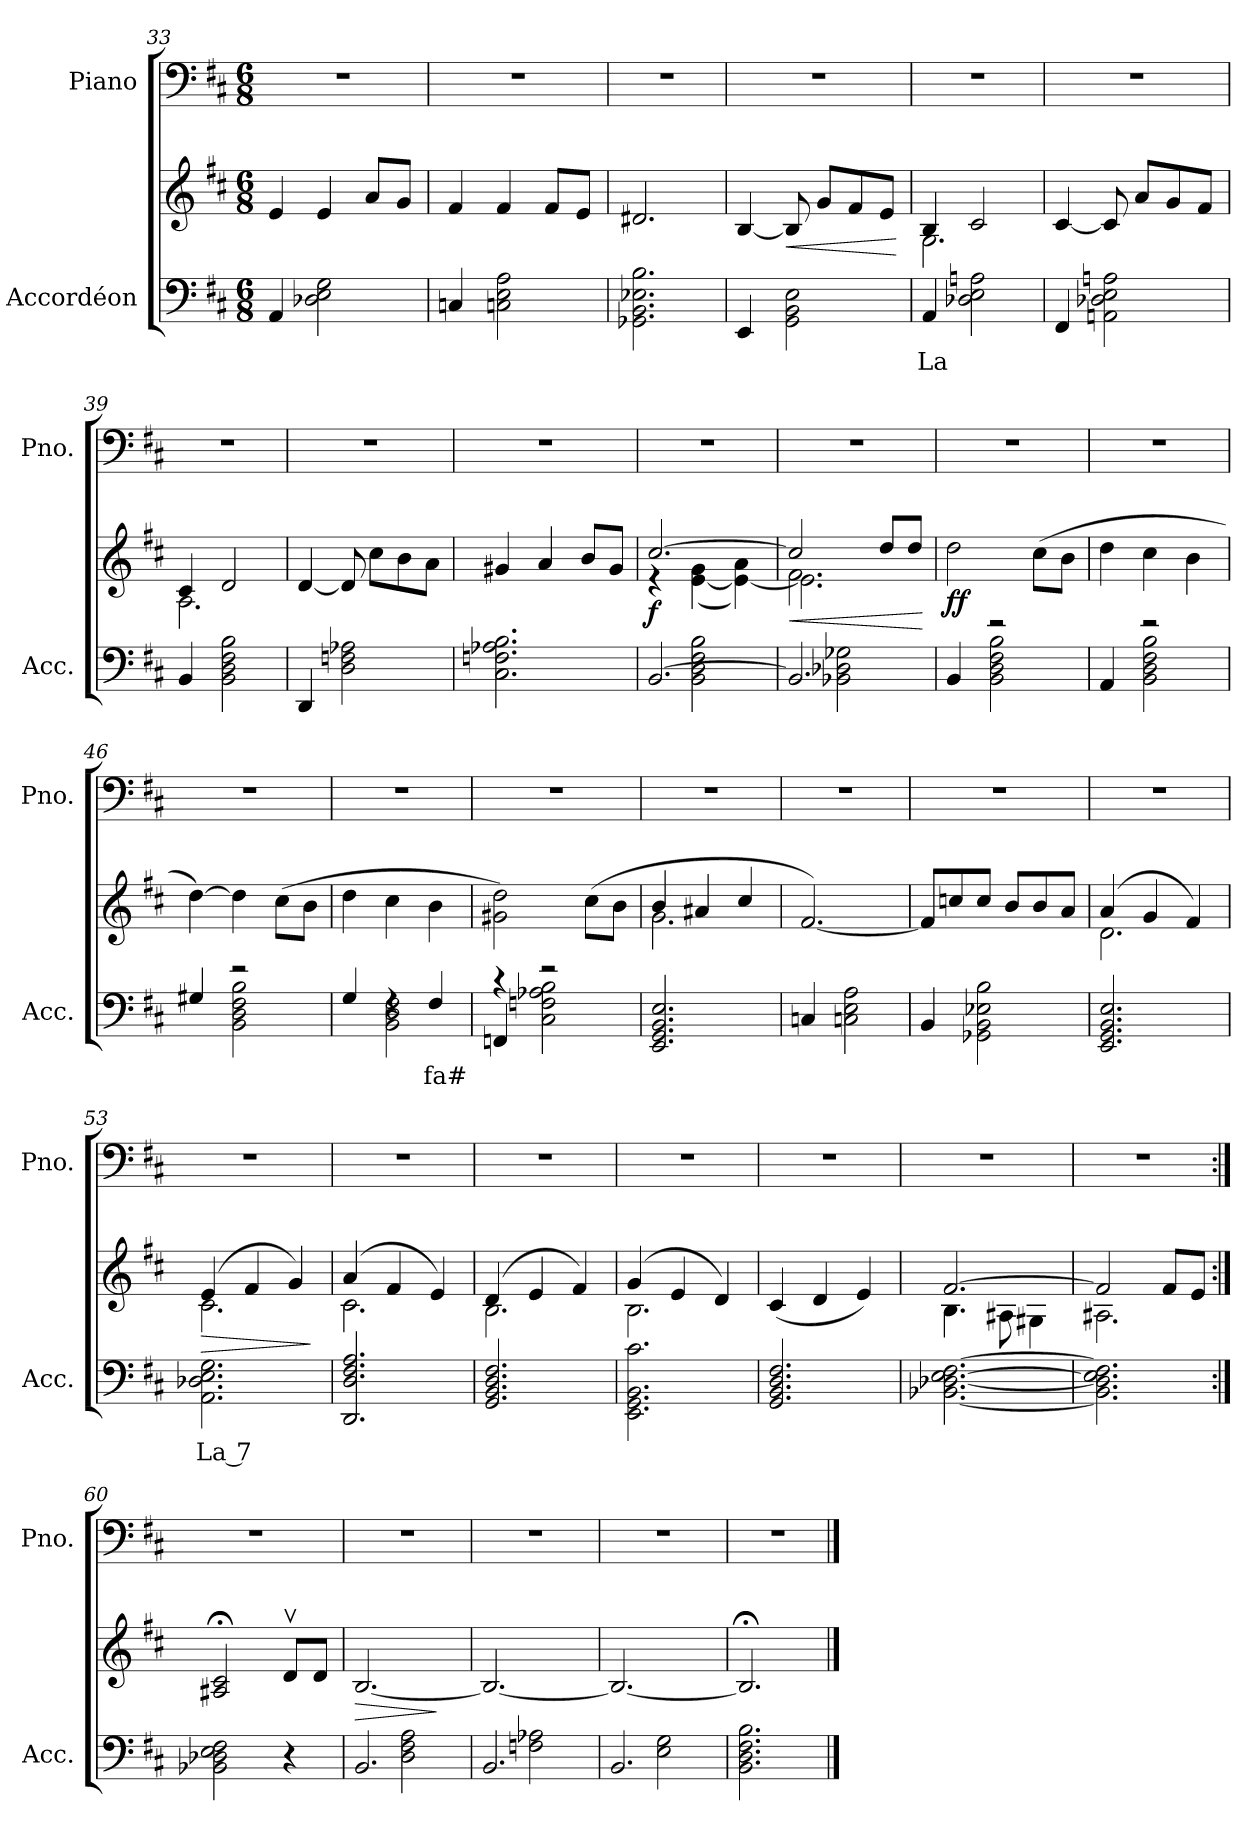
**kern	**text	**kern	**dynam	**kern
*part2	*part2	*part2	*part2	*part1
*staff3	*staff3	*staff2	*staff2/3	*staff1
*I"Accordéon	*	*	*	*I"Piano
*I'Acc.	*	*	*	*I'Pno.
*clefF4	*	*clefG2	*	*clefF4
*k[f#c#]	*	*k[f#c#]	*	*k[f#c#]
*M6/8	*	*M6/8	*	*M6/8
=33	=33	=33	=33	=33
4AA/	.	4e/	.	2.r
2D-X\ 2E\ 2G\	.	4e/	.	.
.	.	8a/L	.	.
.	.	8g/J	.	.
=34	=34	=34	=34	=34
4Cn/	.	4f#/	.	2.r
2Cn\ 2E\ 2A\	.	4f#/	.	.
.	.	8f#/L	.	.
.	.	8e/J	.	.
=35	=35	=35	=35	=35
2.GG-X\ 2.BB\ 2.E-X\ 2.B\	.	2.d#X/	.	2.r
=36	=36	=36	=36	=36
4EE/	.	[4B/	.	2.r
!	!	!	!LO:HP:b	!
2GG\ 2BB\ 2E\	.	8B/]	<	.
.	.	8g/L	.	.
.	.	8f#/	.	.
.	.	8e/J	.	.
.	.	.	[	.
=37	=37	=37	=37	=37
*	*	*^	*	*
4AA/	La	4B/	2.G\	.	2.r
2D-X\ 2E\ 2An\	.	2c#/	.	.	.
*	*	*v	*v	*	*
!!LO:LB:g=z
=38	=38	=38	=38	=38
4FF#/	.	[4c#/	.	2.r
2AAn\ 2D-X\ 2E\ 2An\	.	8c#/]	.	.
.	.	8a/L	.	.
.	.	8g/	.	.
.	.	8f#/J	.	.
=39	=39	=39	=39	=39
*	*	*^	*	*
4BB/	.	4c#/	2.A\	.	2.r
2BB\ 2D\ 2F#\ 2B\	.	2d/	.	.	.
*	*	*v	*v	*	*
=40	=40	=40	=40	=40
4DD/	.	[4d/	.	2.r
2D\ 2Fn\ 2A-X\	.	8d/]	.	.
.	.	8cc#\L	.	.
.	.	8b\	.	.
.	.	8a\J	.	.
=41	=41	=41	=41	=41
2.C#\ 2.Fn\ 2.A-X\ 2.B\	.	4g#X/	.	2.r
.	.	4a/	.	.
.	.	8b/L	.	.
.	.	8g#/J	.	.
=42	=42	=42	=42	=42
*^	*	*^	*	*
!	!	!	!	!	!LO:DY:b	!
[2.BB/	4ryy	.	[2.cc#/	4r	f	2.r
.	2BB\ 2D\ 2F#\ 2B\	.	.	([4e\ 4g\	.	.
.	.	.	.	4e\_ 4a\)	.	.
=43	=43	=43	=43	=43	=43	=43
!	!	!	!	!	!LO:HP:b	!
*	*	*	*	*^	*	*
2.BB/]	4ryy	.	2cc#/]	2.f#\	2.e\]	<	2.r
.	2BB-X\ 2D-X\ 2G-X\	.	.	.	.	.	.
.	.	.	8dd/L	.	.	.	.
.	.	.	8dd/J	.	.	.	.
*v	*v	*	*	*	*	*	*
*	*	*v	*v	*v	*	*
.	.	.	[	.
!!LO:LB:g=z
=44	=44	=44	=44	=44
*^	*	*	*	*
!	!	!	!	!LO:DY:b	!
4BB/	4ryy	.	2dd\	ff	2.r
2r	2BB\ 2D\ 2F#\ 2B\	.	.	.	.
.	.	.	(8cc#\L	.	.
.	.	.	8b\J	.	.
=45	=45	=45	=45	=45	=45
4AA/	4ryy	.	4dd\	.	2.r
2r	2BB\ 2D\ 2F#\ 2B\	.	4cc#\	.	.
.	.	.	4b\	.	.
=46	=46	=46	=46	=46	=46
4G#X/	4ryy	.	[4dd\)	.	2.r
2r	2BB\ 2D\ 2F#\ 2B\	.	4dd\]	.	.
.	.	.	(8cc#\L	.	.
.	.	.	8b\J	.	.
=47	=47	=47	=47	=47	=47
4G/	4ryy	.	4dd\	.	2.r
4rF	2BB\ 2D\ 2F#\	.	4cc#\	.	.
4F#/	.	fa#	4b\	.	.
=48	=48	=48	=48	=48	=48
4FFn/	4rc	.	2g#X\ 2dd\)	.	2.r
2r	2C#\ 2Fn\ 2A-X\ 2B\	.	.	.	.
.	.	.	(8cc#\L	.	.
.	.	.	8b\J	.	.
*v	*v	*	*	*	*
!!LO:LB:g=z
=49	=49	=49	=49	=49
*	*	*^	*	*
2.EE/ 2.GG/ 2.BB/ 2.E/	.	4b/	2.g\	.	2.r
.	.	4a#X/	.	.	.
.	.	4cc#/	.	.	.
*	*	*v	*v	*	*
=50	=50	=50	=50	=50
4Cn/	.	[2.f#/)	.	2.r
2Cn\ 2E\ 2A\	.	.	.	.
=51	=51	=51	=51	=51
4BB/	.	8f#/L]	.	2.r
.	.	8ccn/	.	.
2GG-X\ 2BB\ 2E-X\ 2B\	.	8cc/J	.	.
.	.	8b/L	.	.
.	.	8b/	.	.
.	.	8a/J	.	.
=52	=52	=52	=52	=52
*	*	*^	*	*
2.EE/ 2.GG/ 2.BB/ 2.E/	.	(4a/	2.d\	.	2.r
.	.	4g/	.	.	.
.	.	4f#/)	.	.	.
=53	=53	=53	=53	=53	=53
!	!	!	!	!LO:HP:b	!
2.AA\ 2.D-X\ 2.E\ 2.G\	La 7	(4e/	2.c#\	>	2.r
.	.	4f#/	.	.	.
.	.	4g/)	.	.	.
*	*	*v	*v	*	*
.	.	.	]	.
=54	=54	=54	=54	=54
*	*	*^	*	*
2.DD/ 2.D/ 2.F#/ 2.A/	.	(4a/	2.c#\	.	2.r
.	.	4f#/	.	.	.
.	.	4e/)	.	.	.
=55	=55	=55	=55	=55	=55
2.GG/ 2.BB/ 2.D/ 2.F#/	.	(4d/	2.B\	.	2.r
.	.	4e/	.	.	.
.	.	4f#/)	.	.	.
=56	=56	=56	=56	=56	=56
2.EE\ 2.GG\ 2.BB\ 2.c#\	.	(4g/	2.B\	.	2.r
.	.	4e/	.	.	.
.	.	4d/)	.	.	.
*	*	*v	*v	*	*
!!LO:LB:g=z
=57	=57	=57	=57	=57
2.GG/ 2.BB/ 2.D/ 2.F#/	.	(4c#/	.	2.r
.	.	4d/	.	.
.	.	4e/)	.	.
=58	=58	=58	=58	=58
*	*	*^	*	*
[2.BB-X\ [2.D-X\ [2.E\ [2.F#\	.	[2.f#/	4.B\	.	2.r
.	.	.	8A#X\	.	.
.	.	.	4G#X\	.	.
=59	=59	=59	=59	=59	=59
2.BB-\] 2.D-\] 2.E\] 2.F#\]	.	2f#/]	2.A#X\	.	2.r
.	.	8f#/L	.	.	.
.	.	8e/J	.	.	.
*	*	*v	*v	*	*
=60:|!	=60:|!	=60:|!	=60:|!	=60:|!
2BB-X\ 2D-X\ 2E\ 2F#\	.	2A#X/;< 2c#/;<	.	2.r
4r	.	8dv/L	.	.
.	.	8d/J	.	.
=61	=61	=61	=61	=61
*^	*	*	*	*
!	!	!	!	!LO:HP:b	!
2.BB/	4ryy	.	[2.B/	>	2.r
.	2D\ 2F#\ 2A\	.	.	.	.
*v	*v	*	*	*	*
.	.	.	]	.
=62	=62	=62	=62	=62
*^	*	*	*	*
2.BB/	4ryy	.	2.B/_	.	2.r
.	2Fn\ 2A-X\	.	.	.	.
=63	=63	=63	=63	=63	=63
2.BB/	4ryy	.	2.B/_	.	2.r
.	2E\ 2G\	.	.	.	.
*v	*v	*	*	*	*
=64	=64	=64	=64	=64
2.BB\ 2.D\ 2.F#\ 2.B\	.	2.B;</]	.	2.r
==	==	==	==	==
*-	*-	*-	*-	*-
